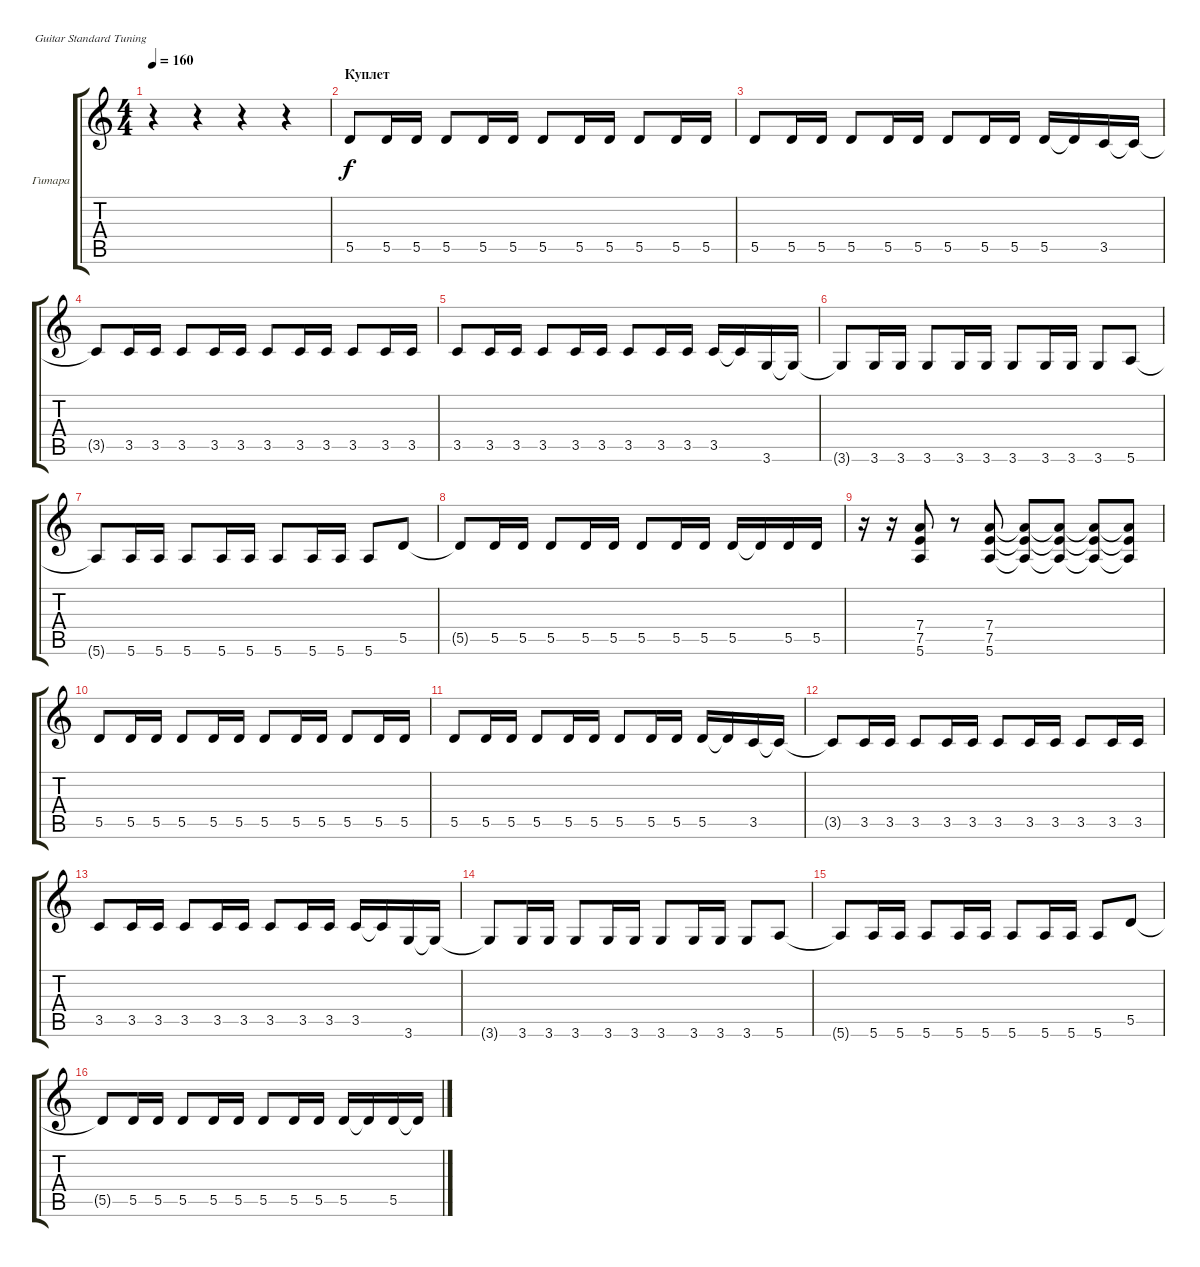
\bracketExtendMode groupsimilarinstruments
\firstSystemTrackNameOrientation horizontal
\otherSystemsTrackNameOrientation horizontal
\track ("Владимир Холстинин" "Гитара") {instrument distortionguitar}
\staff {score tabs}
\tuning (E4 B3 G3 D3 A2 E2)
\ts (4 4)
\tempo 160
\clef g2
\ks c
r.4{dy f} r.4 r.4 r.4 |
\section ("" "Куплет")
5.5.8 5.5.16 5.5.16 5.5.8 5.5.16 5.5.16 5.5.8 5.5.16 5.5.16 5.5.8 5.5.16 5.5.16 |
5.5.8 5.5.16 5.5.16 5.5.8 5.5.16 5.5.16 5.5.8 5.5.16 5.5.16 5.5.16 5.5{t}.16 3.5.16 3.5{t}.16 |
3.5{t}.8 3.5.16 3.5.16 3.5.8 3.5.16 3.5.16 3.5.8 3.5.16 3.5.16 3.5.8 3.5.16 3.5.16 |
3.5.8 3.5.16 3.5.16 3.5.8 3.5.16 3.5.16 3.5.8 3.5.16 3.5.16 3.5.16 3.5{t}.16 3.6.16 3.6{t}.16 |
3.6{t}.8 3.6.16 3.6.16 3.6.8 3.6.16 3.6.16 3.6.8 3.6.16 3.6.16 3.6.8 5.6.8 |
5.6{t}.8 5.6.16 5.6.16 5.6.8 5.6.16 5.6.16 5.6.8 5.6.16 5.6.16 5.6.8 5.5.8 |
5.5{t}.8 5.5.16 5.5.16 5.5.8 5.5.16 5.5.16 5.5.8 5.5.16 5.5.16 5.5.16 5.5{t}.16 5.5.16 5.5.16 |
r.16 r.16 (7.4 7.5 5.6).8 r.8 (7.4 7.5 5.6).8 (7.4{t} 7.5{t} 5.6{t}).8 (7.4{t} 7.5{t} 5.6{t}).8 (7.4{t} 7.5{t} 5.6{t}).8 (7.4{t} 7.5{t} 5.6{t}).8 |
5.5.8 5.5.16 5.5.16 5.5.8 5.5.16 5.5.16 5.5.8 5.5.16 5.5.16 5.5.8 5.5.16 5.5.16 |
5.5.8 5.5.16 5.5.16 5.5.8 5.5.16 5.5.16 5.5.8 5.5.16 5.5.16 5.5.16 5.5{t}.16 3.5.16 3.5{t}.16 |
3.5{t}.8 3.5.16 3.5.16 3.5.8 3.5.16 3.5.16 3.5.8 3.5.16 3.5.16 3.5.8 3.5.16 3.5.16 |
3.5.8 3.5.16 3.5.16 3.5.8 3.5.16 3.5.16 3.5.8 3.5.16 3.5.16 3.5.16 3.5{t}.16 3.6.16 3.6{t}.16 |
3.6{t}.8 3.6.16 3.6.16 3.6.8 3.6.16 3.6.16 3.6.8 3.6.16 3.6.16 3.6.8 5.6.8 |
5.6{t}.8 5.6.16 5.6.16 5.6.8 5.6.16 5.6.16 5.6.8 5.6.16 5.6.16 5.6.8 5.5.8 |
5.5{t}.8 5.5.16 5.5.16 5.5.8 5.5.16 5.5.16 5.5.8 5.5.16 5.5.16 5.5.16 5.5{t}.16 5.5.16 5.5{t}.16
